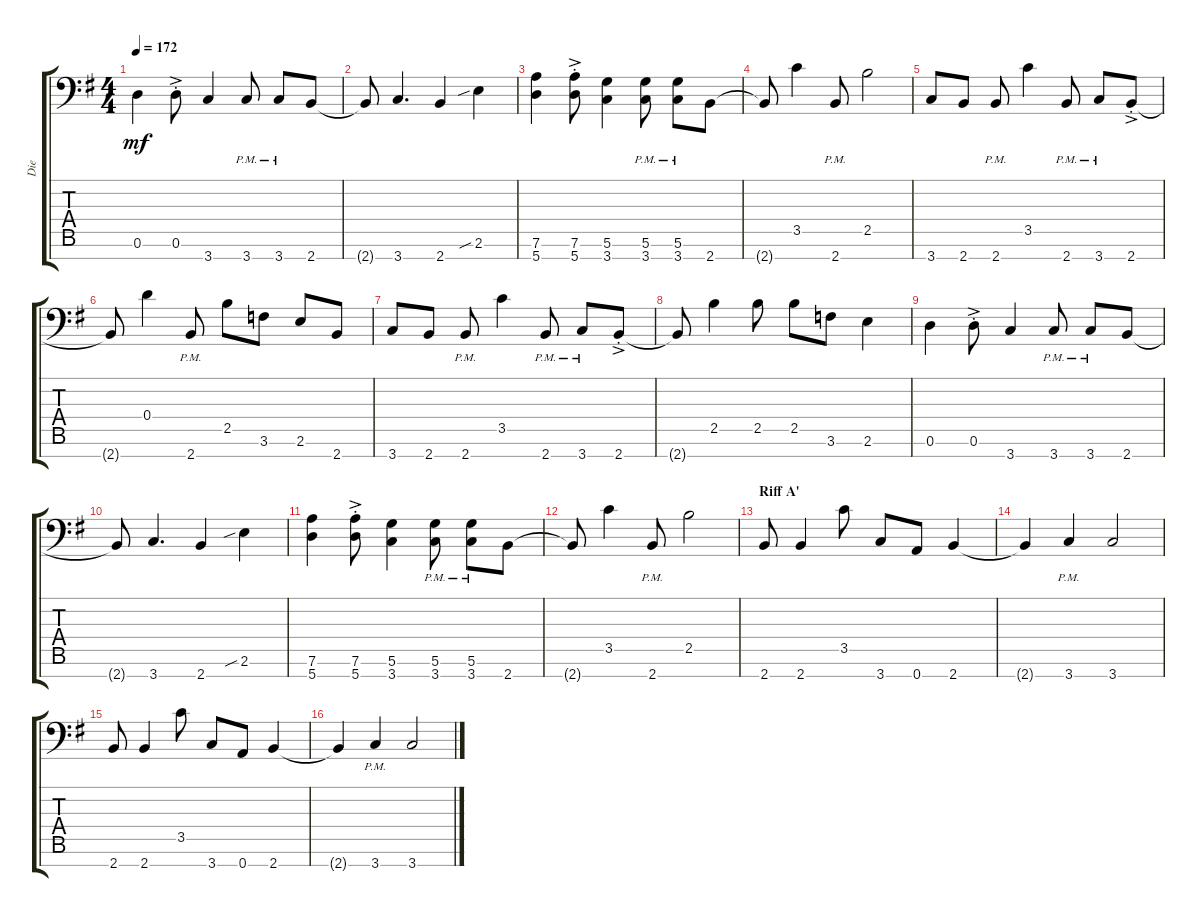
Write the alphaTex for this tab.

\track ("Die" "Die") {instrument distortionguitar}
\staff {score tabs}
\tuning (E4 B3 G3 D3 A2 D2 A1) {hide}
\ts (4 4)
\tempo 172
\clef f4
\ks eminor
0.6.4{dy mf} 0.6{ac st}.8 3.7.4 3.7{pm}.8 3.7{pm}.8 2.7.8 |
2.7{t}.8 3.7.4{d} 2.7.4 2.6{sib}.4 |
(7.6 5.7).4 (7.6 5.7{ac st}).8 (5.6 3.7).4 (5.6 3.7{pm}).8 (5.6 3.7{pm}).8 2.7.8 |
2.7{t}.8 3.5.4 2.7{pm}.8 2.5.2 |
3.7.8 2.7.8 2.7{pm}.8 3.5.4 2.7{pm}.8 3.7{pm}.8 2.7{ac st}.8 |
2.7{t}.8 0.4.4 2.7{pm}.8 2.5.8 3.6.8 2.6.8 2.7.8 |
3.7.8 2.7.8 2.7{pm}.8 3.5.4 2.7{pm}.8 3.7{pm}.8 2.7{ac st}.8 |
2.7{t}.8 2.5.4 2.5.8 2.5.8 3.6.8 2.6.4 |
0.6.4 0.6{ac st}.8 3.7.4 3.7{pm}.8 3.7{pm}.8 2.7.8 |
2.7{t}.8 3.7.4{d} 2.7.4 2.6{sib}.4 |
(7.6 5.7).4 (7.6 5.7{ac st}).8 (5.6 3.7).4 (5.6 3.7{pm}).8 (5.6 3.7{pm}).8 2.7.8 |
2.7{t}.8 3.5.4 2.7{pm}.8 2.5.2 |
\section ("" "Riff A'")
2.7.8 2.7.4 3.5.8 3.7.8 0.7.8 2.7.4 |
2.7{t}.4 3.7{pm}.4 3.7.2 |
2.7.8 2.7.4 3.5.8 3.7.8 0.7.8 2.7.4 |
2.7{t}.4 3.7{pm}.4 3.7.2
